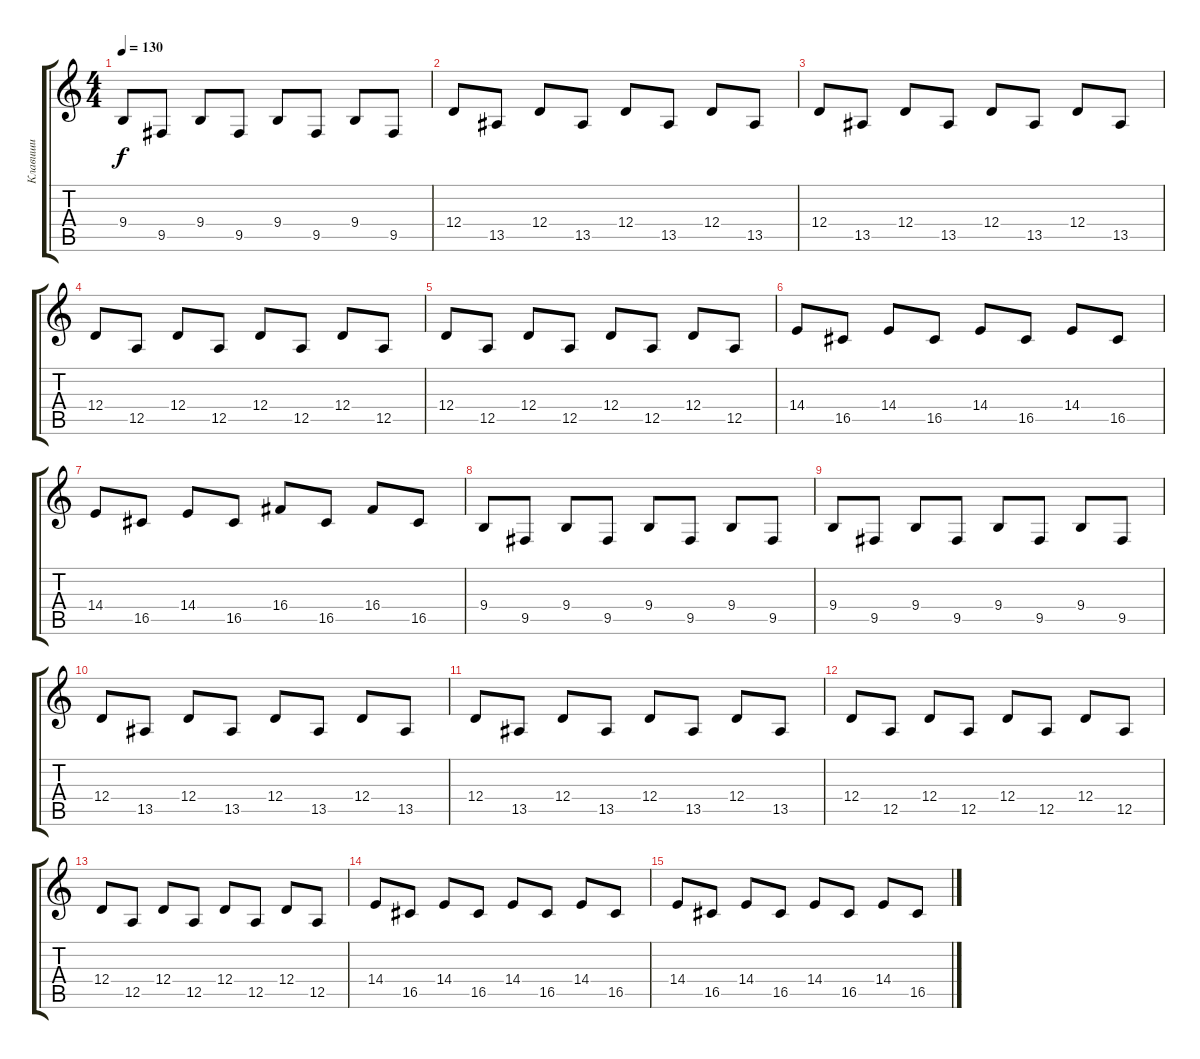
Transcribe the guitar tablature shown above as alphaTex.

\track ("Клавиши" "Клавиши") {instrument acousticgrandpiano}
\staff {score tabs}
\tuning (E4 B3 G3 D3 A2 E2) {hide}
\ts (4 4)
\tempo 130
\clef g2
\ks c
9.4.8{dy f} 9.5.8 9.4.8 9.5.8 9.4.8 9.5.8 9.4.8 9.5.8 |
12.4.8 13.5.8 12.4.8 13.5.8 12.4.8 13.5.8 12.4.8 13.5.8 |
12.4.8 13.5.8 12.4.8 13.5.8 12.4.8 13.5.8 12.4.8 13.5.8 |
12.4.8 12.5.8 12.4.8 12.5.8 12.4.8 12.5.8 12.4.8 12.5.8 |
12.4.8 12.5.8 12.4.8 12.5.8 12.4.8 12.5.8 12.4.8 12.5.8 |
14.4.8 16.5.8 14.4.8 16.5.8 14.4.8 16.5.8 14.4.8 16.5.8 |
14.4.8 16.5.8 14.4.8 16.5.8 16.4.8 16.5.8 16.4.8 16.5.8 |
9.4.8 9.5.8 9.4.8 9.5.8 9.4.8 9.5.8 9.4.8 9.5.8 |
9.4.8 9.5.8 9.4.8 9.5.8 9.4.8 9.5.8 9.4.8 9.5.8 |
12.4.8 13.5.8 12.4.8 13.5.8 12.4.8 13.5.8 12.4.8 13.5.8 |
12.4.8 13.5.8 12.4.8 13.5.8 12.4.8 13.5.8 12.4.8 13.5.8 |
12.4.8 12.5.8 12.4.8 12.5.8 12.4.8 12.5.8 12.4.8 12.5.8 |
12.4.8 12.5.8 12.4.8 12.5.8 12.4.8 12.5.8 12.4.8 12.5.8 |
14.4.8 16.5.8 14.4.8 16.5.8 14.4.8 16.5.8 14.4.8 16.5.8 |
14.4.8 16.5.8 14.4.8 16.5.8 14.4.8 16.5.8 14.4.8 16.5.8
